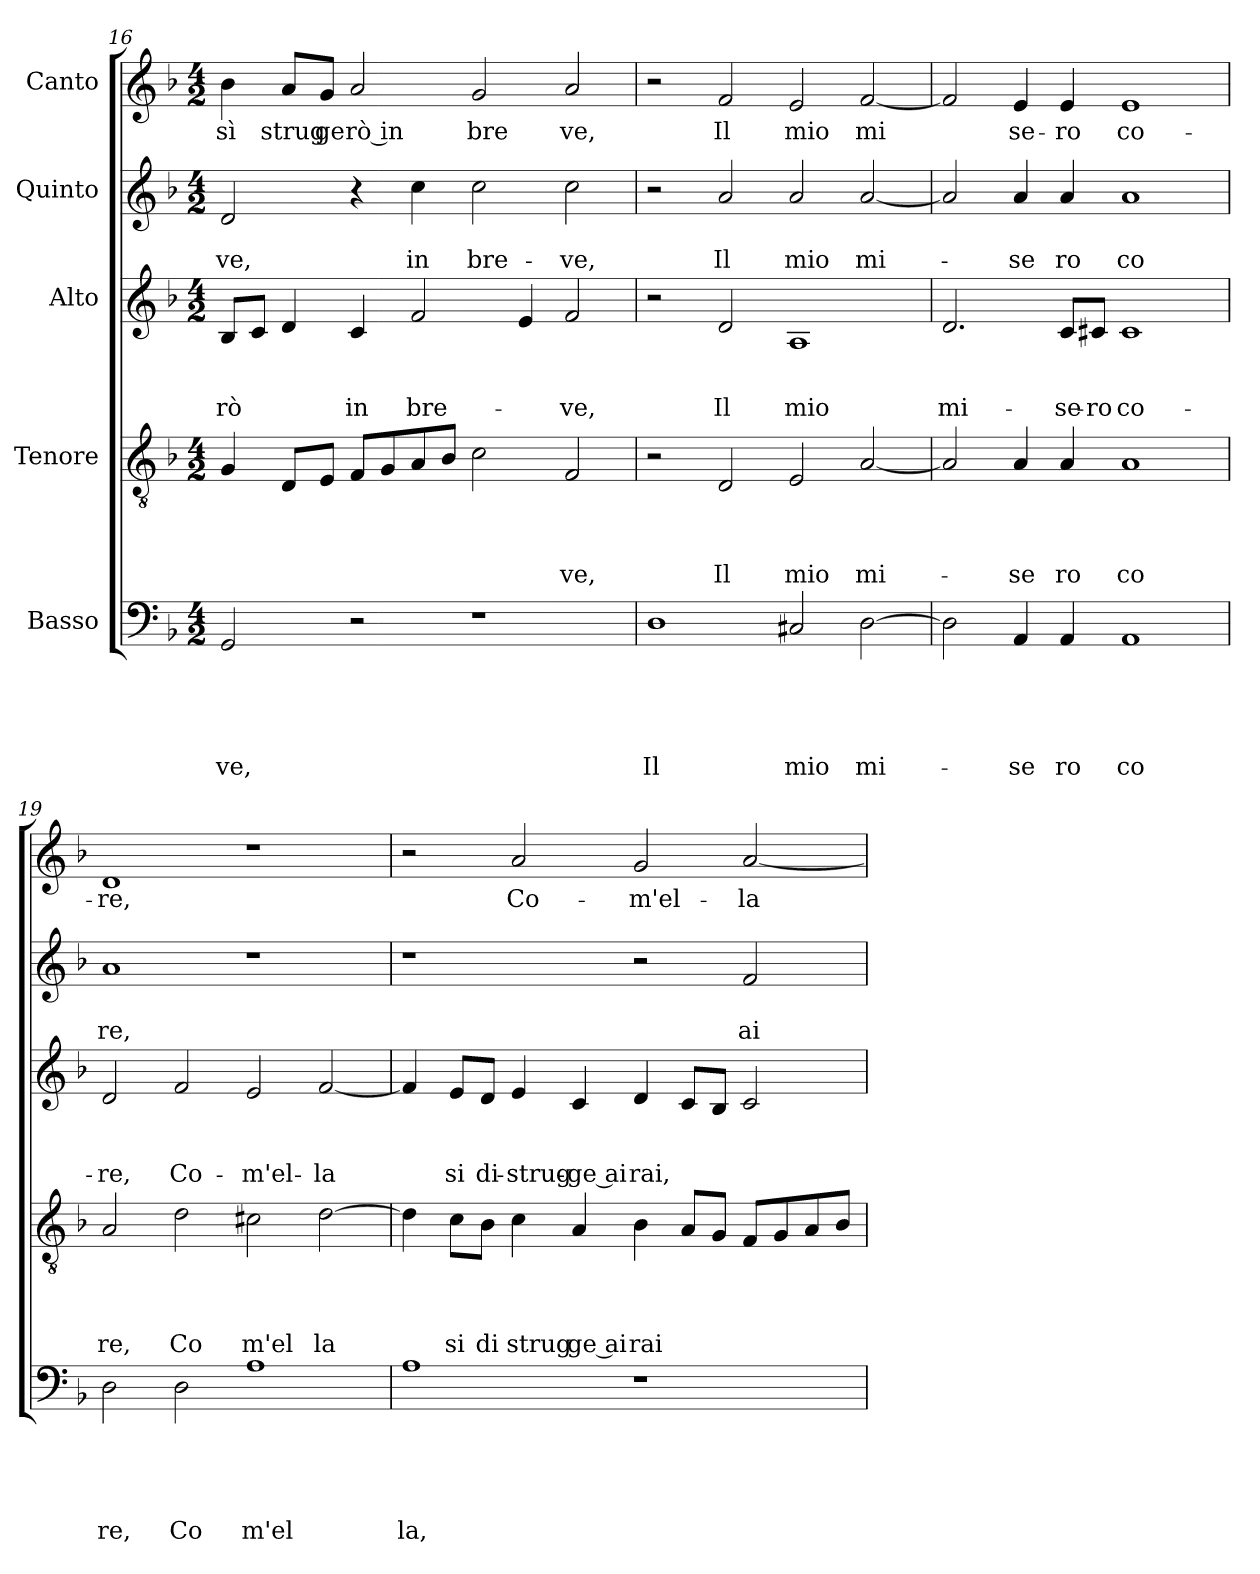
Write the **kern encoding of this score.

**kern	**text	**text	**text	**text	**text	**kern	**text	**text	**text	**text	**kern	**text	**text	**text	**kern	**text	**text	**kern	**text
*part5	*part5	*part5	*part5	*part5	*part5	*part4	*part4	*part4	*part4	*part4	*part3	*part3	*part3	*part3	*part2	*part2	*part2	*part1	*part1
*staff5	*staff5	*staff5	*staff5	*staff5	*staff5	*staff4	*staff4	*staff4	*staff4	*staff4	*staff3	*staff3	*staff3	*staff3	*staff2	*staff2	*staff2	*staff1	*staff1
*I"Basso	*	*	*	*	*	*I"Tenore	*	*	*	*	*I"Alto	*	*	*	*I"Quinto	*	*	*I"Canto	*
*clefF4	*	*	*	*	*	*clefGv2	*	*	*	*	*clefG2	*	*	*	*clefG2	*	*	*clefG2	*
*k[b-]	*	*	*	*	*	*k[b-]	*	*	*	*	*k[b-]	*	*	*	*k[b-]	*	*	*k[b-]	*
*F:	*	*	*	*	*	*F:	*	*	*	*	*F:	*	*	*	*F:	*	*	*F:	*
*M4/2	*	*	*	*	*	*M4/2	*	*	*	*	*M4/2	*	*	*	*M4/2	*	*	*M4/2	*
=16	=16	=16	=16	=16	=16	=16	=16	=16	=16	=16	=16	=16	=16	=16	=16	=16	=16	=16	=16
!	!	!	!	!	!LO:LY:b	!	!	!	!	!	!	!	!	!LO:LY:b	!	!	!LO:LY:b	!	!LO:LY:b
2GG/	.	.	.	.	-ve,	4G/	.	.	.	.	8B-/L	.	.	-rò	2d/	.	-ve,	4b-\	sì
.	.	.	.	.	.	.	.	.	.	.	8c/J	.	.	.	.	.	.	.	.
!	!	!	!	!	!	!	!	!	!	!	!	!	!	!	!	!	!	!	!LO:LY:b
.	.	.	.	.	.	8D/L	.	.	.	.	4d/	.	.	.	.	.	.	8a/L	strug
!	!	!	!	!	!	!	!	!	!	!	!	!	!	!	!	!	!	!	!LO:LY:b
.	.	.	.	.	.	8E/J	.	.	.	.	.	.	.	.	.	.	.	8g/J	ge
!	!	!	!	!	!	!	!	!	!	!	!	!	!	!LO:LY:b	!	!	!	!	!LO:LY:b:rj
2r	.	.	.	.	.	8F/L	.	.	.	.	4c/	.	.	in	4r	.	.	2a/	rò in
.	.	.	.	.	.	8G/	.	.	.	.	.	.	.	.	.	.	.	.	.
!	!	!	!	!	!	!	!	!	!	!	!	!	!	!LO:LY:b	!	!	!LO:LY:b	!	!
.	.	.	.	.	.	8A/	.	.	.	.	2f/	.	.	bre-	4cc\	.	in	.	.
.	.	.	.	.	.	8B-/J	.	.	.	.	.	.	.	.	.	.	.	.	.
!	!	!	!	!	!	!	!	!	!	!	!	!	!	!	!	!	!LO:LY:b	!	!LO:LY:b
1r	.	.	.	.	.	2c\	.	.	.	.	.	.	.	.	2cc\	.	bre-	2g/	bre
.	.	.	.	.	.	.	.	.	.	.	4e/	.	.	.	.	.	.	.	.
!	!	!	!	!	!	!	!	!	!	!LO:LY:b	!	!	!	!LO:LY:b	!	!	!LO:LY:b	!	!LO:LY:b
.	.	.	.	.	.	2F/	.	.	.	-ve,	2f/	.	.	-ve,	2cc\	.	-ve,	2a/	ve,
=17	=17	=17	=17	=17	=17	=17	=17	=17	=17	=17	=17	=17	=17	=17	=17	=17	=17	=17	=17
!	!	!	!	!	!LO:LY:b	!	!	!	!	!	!	!	!	!	!	!	!	!	!
1D	.	.	.	.	Il	2r	.	.	.	.	2r	.	.	.	2r	.	.	2r	.
!	!	!	!	!	!	!	!	!	!	!LO:LY:b	!	!	!	!LO:LY:b	!	!	!LO:LY:b	!	!LO:LY:b
.	.	.	.	.	.	2D/	.	.	.	Il	2d/	.	.	Il	2a/	.	Il	2f/	Il
!	!	!	!	!	!LO:LY:b	!	!	!	!	!LO:LY:b	!	!	!	!LO:LY:b	!	!	!LO:LY:b	!	!LO:LY:b
2C#X/	.	.	.	.	mio	2E/	.	.	.	mio	1A	.	.	mio	2a/	.	mio	2e/	mio
!	!	!	!	!	!LO:LY:b	!	!	!	!	!LO:LY:b	!	!	!	!	!	!	!LO:LY:b	!	!LO:LY:b
[<2D\	.	.	.	.	mi-	[<2A/	.	.	.	mi-	.	.	.	.	[<2a/	.	mi-	[<2f/	mi
!!LO:LB:g=z
=18	=18	=18	=18	=18	=18	=18	=18	=18	=18	=18	=18	=18	=18	=18	=18	=18	=18	=18	=18
!	!	!	!	!	!	!	!	!	!	!	!	!	!	!LO:LY:b	!	!	!	!	!
2D\]	.	.	.	.	.	2A/]	.	.	.	.	2.d/	.	.	mi-	2a/]	.	.	2f/]	.
!	!	!	!	!	!LO:LY:b	!	!	!	!	!LO:LY:b	!	!	!	!	!	!	!LO:LY:b	!	!LO:LY:b
4AA/	.	.	.	.	-se	4A/	.	.	.	-se	.	.	.	.	4a/	.	-se	4e/	se-
!	!	!	!	!	!LO:LY:b	!	!	!	!	!LO:LY:b	!	!	!	!LO:LY:b	!	!	!LO:LY:b	!	!LO:LY:b
4AA/	.	.	.	.	ro	4A/	.	.	.	ro	8c/L	.	.	-se-	4a/	.	ro	4e/	-ro
!	!	!	!	!	!	!	!	!	!	!	!	!	!	!LO:LY:b	!	!	!	!	!
.	.	.	.	.	.	.	.	.	.	.	8c#X/J	.	.	-ro	.	.	.	.	.
!	!	!	!	!	!LO:LY:b	!	!	!	!	!LO:LY:b	!	!	!	!LO:LY:b	!	!	!LO:LY:b	!	!LO:LY:b
1AA	.	.	.	.	co	1A	.	.	.	co	1c#	.	.	co-	1a	.	co	1e	co-
=19	=19	=19	=19	=19	=19	=19	=19	=19	=19	=19	=19	=19	=19	=19	=19	=19	=19	=19	=19
!	!	!	!	!	!LO:LY:b	!	!	!	!	!LO:LY:b	!	!	!	!LO:LY:b	!	!	!LO:LY:b	!	!LO:LY:b
2D\	.	.	.	.	re,	2A/	.	.	.	re,	2d/	.	.	-re,	1a	.	re,	1d	-re,
!	!	!	!	!	!LO:LY:b	!	!	!	!	!LO:LY:b	!	!	!	!LO:LY:b	!	!	!	!	!
2D\	.	.	.	.	Co	2d\	.	.	.	Co	2f/	.	.	Co-	.	.	.	.	.
!	!	!	!	!	!LO:LY:b	!	!	!	!	!LO:LY:b	!	!	!	!LO:LY:b	!	!	!	!	!
1A	.	.	.	.	m'el	2c#X\	.	.	.	m'el	2e/	.	.	-m'el-	1r	.	.	1r	.
!	!	!	!	!	!	!	!	!	!	!LO:LY:b	!	!	!	!LO:LY:b	!	!	!	!	!
.	.	.	.	.	.	[>2d\	.	.	.	la	[<2f/	.	.	-la	.	.	.	.	.
=20	=20	=20	=20	=20	=20	=20	=20	=20	=20	=20	=20	=20	=20	=20	=20	=20	=20	=20	=20
!	!	!	!	!	!LO:LY:b	!	!	!	!	!	!	!	!	!	!	!	!	!	!
1A	.	.	.	.	la,	4d\]	.	.	.	.	4f/]	.	.	.	1r	.	.	2r	.
!	!	!	!	!	!	!	!	!	!	!LO:LY:b	!	!	!	!LO:LY:b	!	!	!	!	!
.	.	.	.	.	.	8c\L	.	.	.	si	8e/L	.	.	si	.	.	.	.	.
!	!	!	!	!	!	!	!	!	!	!LO:LY:b	!	!	!	!LO:LY:b	!	!	!	!	!
.	.	.	.	.	.	8B-\J	.	.	.	di	8d/J	.	.	di-	.	.	.	.	.
!	!	!	!	!	!	!	!	!	!	!LO:LY:b	!	!	!	!LO:LY:b	!	!	!	!	!LO:LY:b
.	.	.	.	.	.	4c\	.	.	.	strug	4e/	.	.	-strug-	.	.	.	2a/	Co-
!	!	!	!	!	!	!	!	!	!	!LO:LY:b:rj	!	!	!	!LO:LY:b:rj	!	!	!	!	!
.	.	.	.	.	.	4A/	.	.	.	ge ai	4c/	.	.	-ge ai	.	.	.	.	.
!	!	!	!	!	!	!	!	!	!	!LO:LY:b	!	!	!	!LO:LY:b	!	!	!	!	!LO:LY:b
1r	.	.	.	.	.	4B-\	.	.	.	rai	4d/	.	.	rai,	2r	.	.	2g/	-m'el-
.	.	.	.	.	.	8A/L	.	.	.	.	8c/L	.	.	.	.	.	.	.	.
.	.	.	.	.	.	8G/J	.	.	.	.	8B-/J	.	.	.	.	.	.	.	.
!	!	!	!	!	!	!	!	!	!	!	!	!	!	!	!	!	!LO:LY:b	!	!LO:LY:b
.	.	.	.	.	.	8F/L	.	.	.	.	2c/	.	.	.	2f/	.	ai	[<2a/	-la
.	.	.	.	.	.	8G/	.	.	.	.	.	.	.	.	.	.	.	.	.
.	.	.	.	.	.	8A/	.	.	.	.	.	.	.	.	.	.	.	.	.
.	.	.	.	.	.	8B-/J	.	.	.	.	.	.	.	.	.	.	.	.	.
=	=	=	=	=	=	=	=	=	=	=	=	=	=	=	=	=	=	=	=
*-	*-	*-	*-	*-	*-	*-	*-	*-	*-	*-	*-	*-	*-	*-	*-	*-	*-	*-	*-
